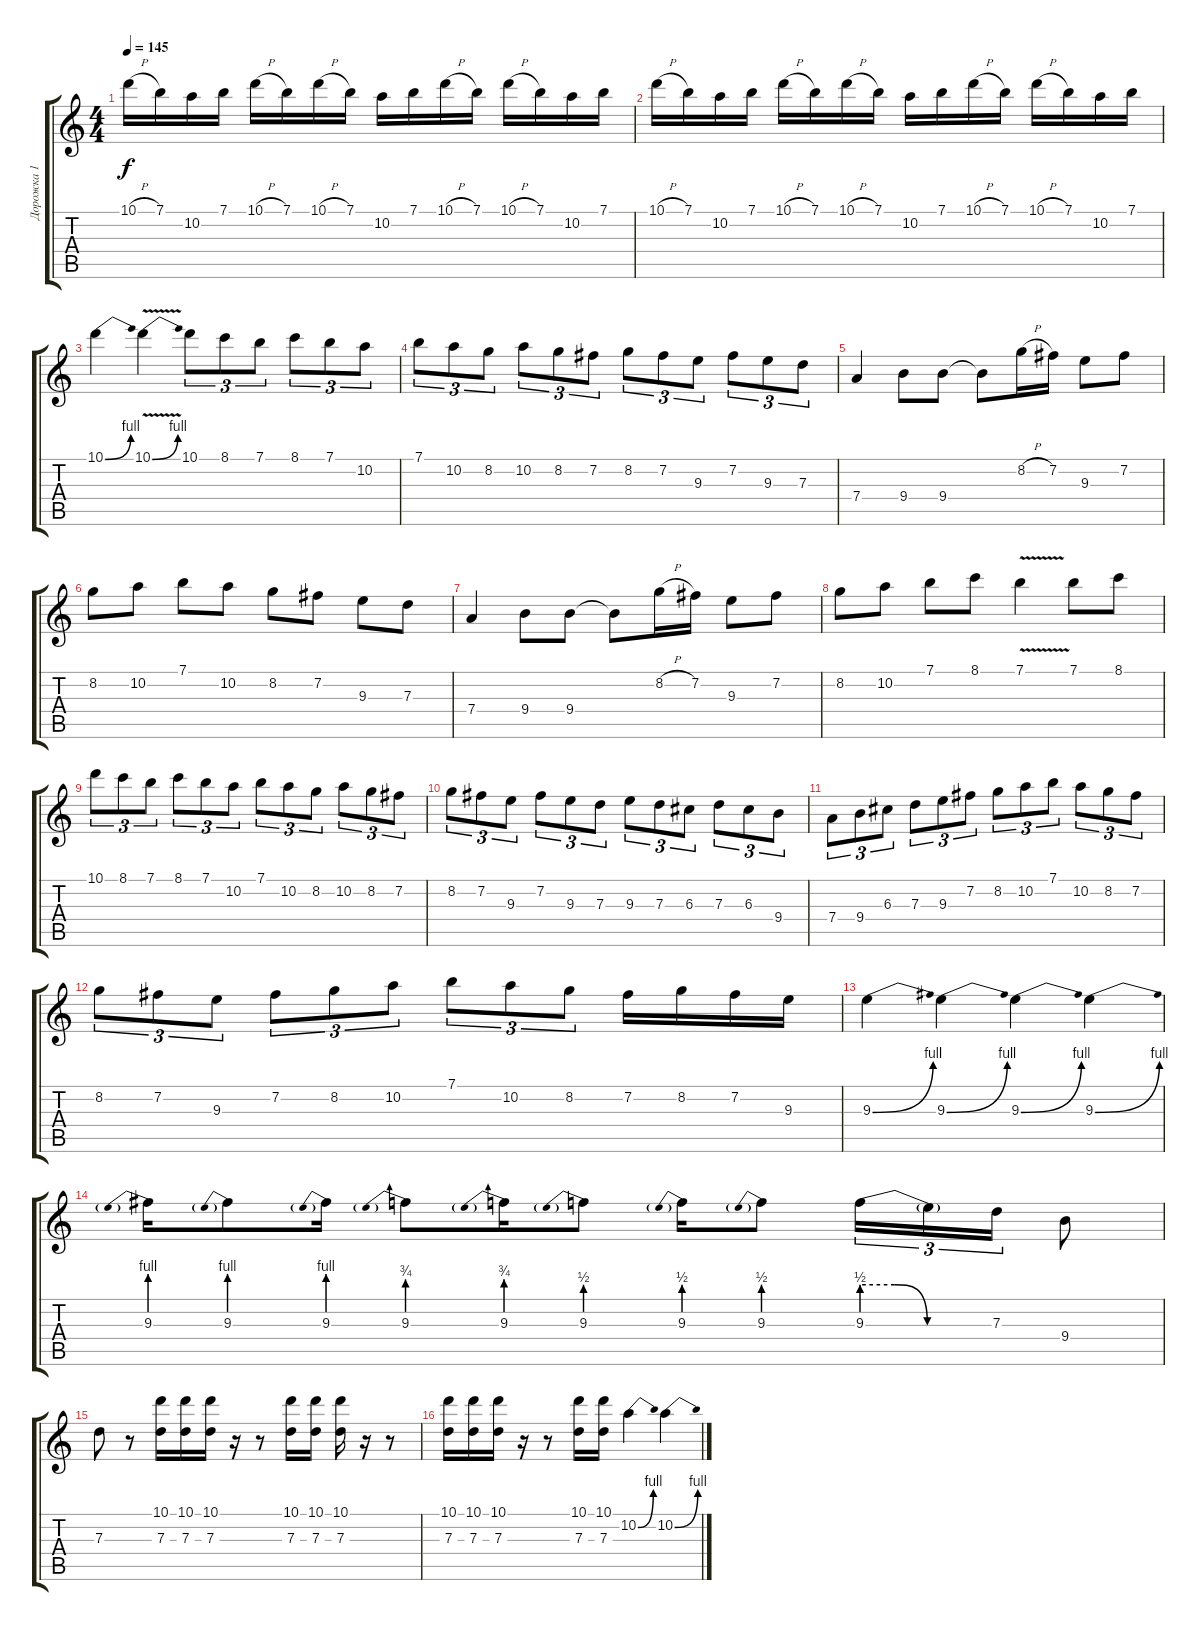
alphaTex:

\track ("Дорожка 1" "Дорожка 1") {instrument overdrivenguitar}
\staff {score tabs}
\tuning (E4 B3 G3 D3 A2 E2) {hide}
\ts (4 4)
\tempo 145
\clef g2
\ks c
10.1{h}.16{dy f} 7.1.16 10.2.16 7.1.16 10.1{h}.16 7.1.16 10.1{h}.16 7.1.16 10.2.16 7.1.16 10.1{h}.16 7.1.16 10.1{h}.16 7.1.16 10.2.16 7.1.16 |
10.1{h}.16 7.1.16 10.2.16 7.1.16 10.1{h}.16 7.1.16 10.1{h}.16 7.1.16 10.2.16 7.1.16 10.1{h}.16 7.1.16 10.1{h}.16 7.1.16 10.2.16 7.1.16 |
10.1{be (bend 0 0 60 4)}.4 10.1{be (bend 0 0 60 4) v}.4 10.1.8{tu (3 2)} 8.1.8{tu (3 2)} 7.1.8{tu (3 2)} 8.1.8{tu (3 2)} 7.1.8{tu (3 2)} 10.2.8{tu (3 2)} |
7.1.8{tu (3 2)} 10.2.8{tu (3 2)} 8.2.8{tu (3 2)} 10.2.8{tu (3 2)} 8.2.8{tu (3 2)} 7.2.8{tu (3 2)} 8.2.8{tu (3 2)} 7.2.8{tu (3 2)} 9.3.8{tu (3 2)} 7.2.8{tu (3 2)} 9.3.8{tu (3 2)} 7.3.8{tu (3 2)} |
7.4.4 9.4.8 9.4.8 9.4{t}.8 8.2{h}.16 7.2.16 9.3.8 7.2.8 |
8.2.8 10.2.8 7.1.8 10.2.8 8.2.8 7.2.8 9.3.8 7.3.8 |
7.4.4 9.4.8 9.4.8 9.4{t}.8 8.2{h}.16 7.2.16 9.3.8 7.2.8 |
8.2.8 10.2.8 7.1.8 8.1.8 7.1{v}.4 7.1.8 8.1.8 |
10.1.8{tu (3 2)} 8.1.8{tu (3 2)} 7.1.8{tu (3 2)} 8.1.8{tu (3 2)} 7.1.8{tu (3 2)} 10.2.8{tu (3 2)} 7.1.8{tu (3 2)} 10.2.8{tu (3 2)} 8.2.8{tu (3 2)} 10.2.8{tu (3 2)} 8.2.8{tu (3 2)} 7.2.8{tu (3 2)} |
8.2.8{tu (3 2)} 7.2.8{tu (3 2)} 9.3.8{tu (3 2)} 7.2.8{tu (3 2)} 9.3.8{tu (3 2)} 7.3.8{tu (3 2)} 9.3.8{tu (3 2)} 7.3.8{tu (3 2)} 6.3.8{tu (3 2)} 7.3.8{tu (3 2)} 6.3.8{tu (3 2)} 9.4.8{tu (3 2)} |
7.4.8{tu (3 2)} 9.4.8{tu (3 2)} 6.3.8{tu (3 2)} 7.3.8{tu (3 2)} 9.3.8{tu (3 2)} 7.2.8{tu (3 2)} 8.2.8{tu (3 2)} 10.2.8{tu (3 2)} 7.1.8{tu (3 2)} 10.2.8{tu (3 2)} 8.2.8{tu (3 2)} 7.2.8{tu (3 2)} |
8.2.8{tu (3 2)} 7.2.8{tu (3 2)} 9.3.8{tu (3 2)} 7.2.8{tu (3 2)} 8.2.8{tu (3 2)} 10.2.8{tu (3 2)} 7.1.8{tu (3 2)} 10.2.8{tu (3 2)} 8.2.8{tu (3 2)} 7.2.16 8.2.16 7.2.16 9.3.16 |
9.3{be (bend 0 0 60 4)}.4 9.3{be (bend 0 0 60 4)}.4 9.3{be (bend 0 0 60 4)}.4 9.3{be (bend 0 0 60 4)}.4 |
9.3{be (prebend 0 4 60 4)}.16 9.3{be (prebend 0 4 60 4)}.8 9.3{be (prebend 0 4 60 4)}.16 9.3{be (prebend 0 3 60 3)}.8 9.3{be (prebend 0 3 60 3)}.16 9.3{be (prebend 0 2 60 2)}.8 9.3{be (prebend 0 2 60 2)}.16 9.3{be (prebend 0 2 60 2)}.8 9.3{be (custom 0 2 15 2 30 0 60 0)}.16{tu (3 2)} 9.3{t}.16{tu (3 2)} 7.3.16{tu (3 2)} 9.4.8 |
7.3.8 r.8 (10.1 7.3).16 (10.1 7.3).16 (10.1 7.3).16 r.16 r.8 (10.1 7.3).16 (10.1 7.3).16 (10.1 7.3).16 r.16 r.8 |
(10.1 7.3).16 (10.1 7.3).16 (10.1 7.3).16 r.16 r.8 (10.1 7.3).16 (10.1 7.3).16 10.2{be (bend 0 0 60 4)}.4 10.2{be (bend 0 0 60 4)}.4
